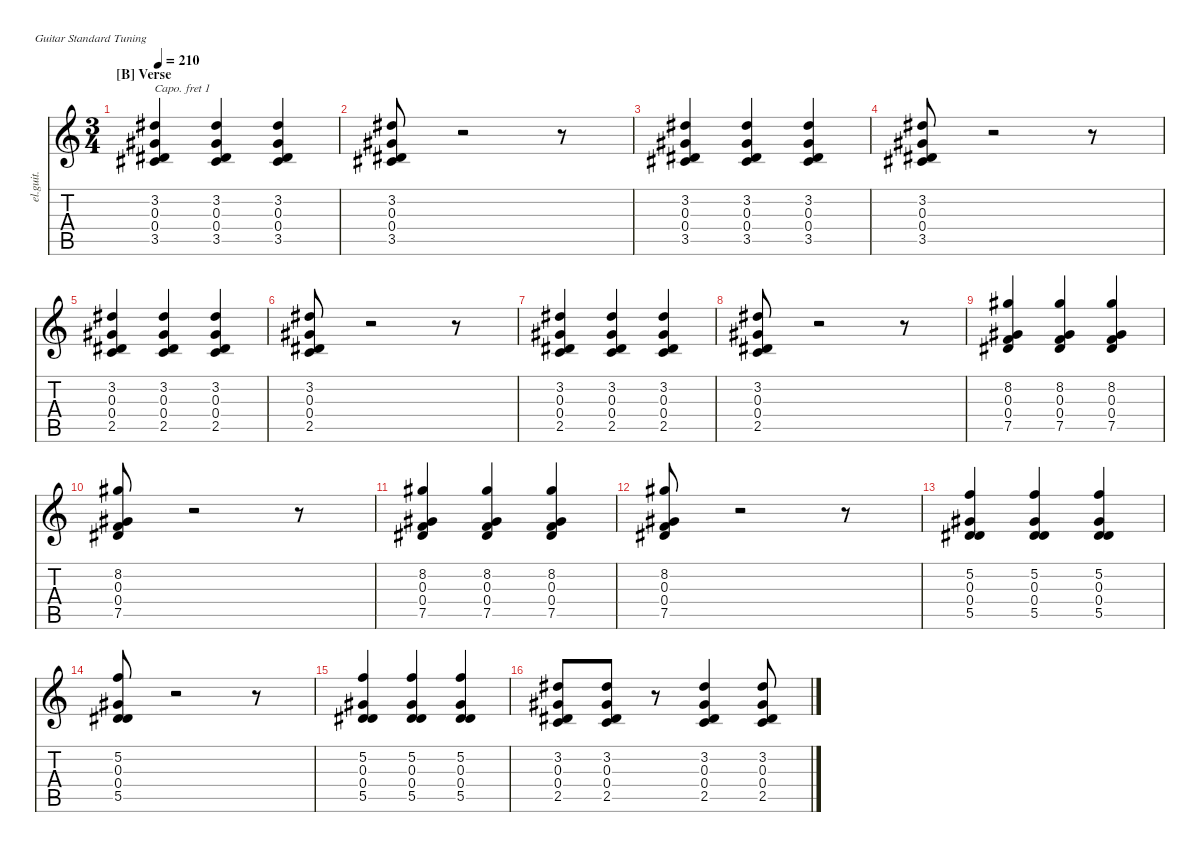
\defaultSystemsLayout 4
\hideDynamics
\bracketExtendMode nobrackets
\otherSystemsTrackNameOrientation horizontal
\track ("Clean Guitar" "el.guit.") {instrument electricguitarclean}
\staff {score tabs}
\capo 1
\tuning (E4 B3 G3 D3 A2 E2)
\ts (3 4)
\section ("B" "Verse")
\tempo 210
\clef g2
\ks c
(3.5{acc #} 0.4{acc #} 3.2{acc #} 0.3{acc #}).4{dy mf beam Up} (3.5{acc #} 0.4{acc #} 0.3{acc #} 3.2{acc #}).4{beam Up} (3.5{acc #} 0.4{acc #} 0.3{acc #} 3.2{acc #}).4{beam Up} |
(3.5{acc #} 0.4{acc #} 0.3{acc #} 3.2{acc #}).8{beam Up} r.2{beam Up} r.8{beam Up} |
(3.5{acc #} 0.4{acc #} 0.3{acc #} 3.2{acc #}).4{beam Up} (3.5{acc #} 0.4{acc #} 0.3{acc #} 3.2{acc #}).4{beam Up} (3.5{acc #} 0.4{acc #} 0.3{acc #} 3.2{acc #}).4{beam Up} |
(3.5{acc #} 0.4{acc #} 0.3{acc #} 3.2{acc #}).8{beam Up} r.2{beam Up} r.8{beam Up} |
(2.5 0.4{acc #} 3.2{acc #} 0.3{acc #}).4{beam Up} (2.5 0.4{acc #} 0.3{acc #} 3.2{acc #}).4{beam Up} (2.5 0.4{acc #} 0.3{acc #} 3.2{acc #}).4{beam Up} |
(2.5 0.4{acc #} 0.3{acc #} 3.2{acc #}).8{beam Up} r.2{beam Up} r.8{beam Up} |
(2.5 0.4{acc #} 0.3{acc #} 3.2{acc #}).4{beam Up} (2.5 0.4{acc #} 0.3{acc #} 3.2{acc #}).4{beam Up} (2.5 0.4{acc #} 0.3{acc #} 3.2{acc #}).4{beam Up} |
(2.5 0.4{acc #} 0.3{acc #} 3.2{acc #}).8{beam Up} r.2{beam Up} r.8{beam Up} |
(7.5 0.4{acc #} 0.3{acc #} 8.2{acc #}).4{beam Up} (7.5 0.4{acc #} 0.3{acc #} 8.2{acc #}).4{beam Up} (7.5 0.4{acc #} 0.3{acc #} 8.2{acc #}).4{beam Up} |
(7.5 0.4{acc #} 0.3{acc #} 8.2{acc #}).8{beam Up} r.2{beam Up} r.8{beam Up} |
(7.5 0.4{acc #} 0.3{acc #} 8.2{acc #}).4{beam Up} (7.5 0.4{acc #} 0.3{acc #} 8.2{acc #}).4{beam Up} (7.5 0.4{acc #} 0.3{acc #} 8.2{acc #}).4{beam Up} |
(7.5 0.4{acc #} 0.3{acc #} 8.2{acc #}).8{beam Up} r.2{beam Up} r.8{beam Up} |
(5.5{acc #} 0.4{acc #} 0.3{acc #} 5.2).4{beam Up} (5.5{acc #} 0.4{acc #} 0.3{acc #} 5.2).4{beam Up} (5.5{acc #} 0.4{acc #} 0.3{acc #} 5.2).4{beam Up} |
(5.5{acc #} 0.4{acc #} 0.3{acc #} 5.2).8{beam Up} r.2{beam Up} r.8{beam Up} |
(5.5{acc #} 0.4{acc #} 0.3{acc #} 5.2).4{beam Up} (5.5{acc #} 0.4{acc #} 0.3{acc #} 5.2).4{beam Up} (5.5{acc #} 0.4{acc #} 0.3{acc #} 5.2).4{beam Up} |
(2.5 0.4{acc #} 0.3{acc #} 3.2{acc #}).8{beam Up} (3.2{acc #} 2.5 0.3{acc #} 0.4{acc #}).8{beam Up} r.8{beam Up} (3.2{acc #} 0.4{acc #} 0.3{acc #} 2.5).4{beam Up} (3.2{acc #} 0.3{acc #} 0.4{acc #} 2.5).8{beam Up}
